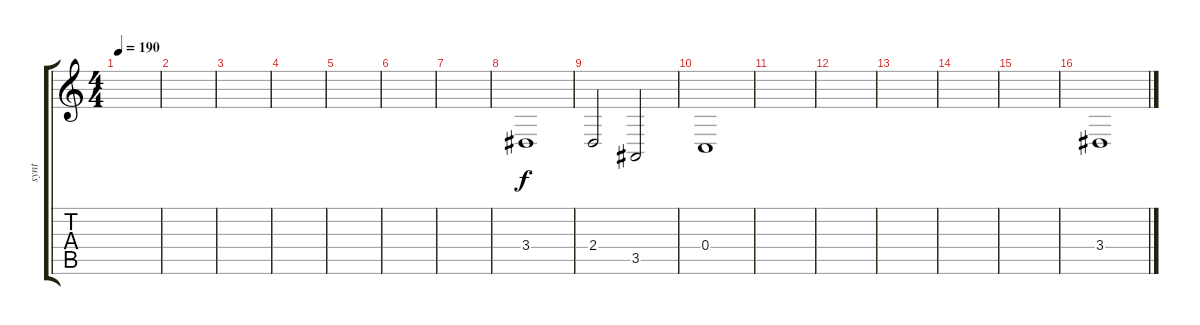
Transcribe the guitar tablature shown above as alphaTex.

\track ("synt" "synt") {instrument pad6metallic}
\staff {score tabs}
\tuning (D4 A3 F3 C3 G2 C2) {hide}
\ts (4 4)
\tempo 190
\clef g2
\ks c
|
|
|
|
|
|
|
3.4.1 |
2.4.2 3.5.2 |
0.4.1 |
|
|
|
|
|
3.4.1
